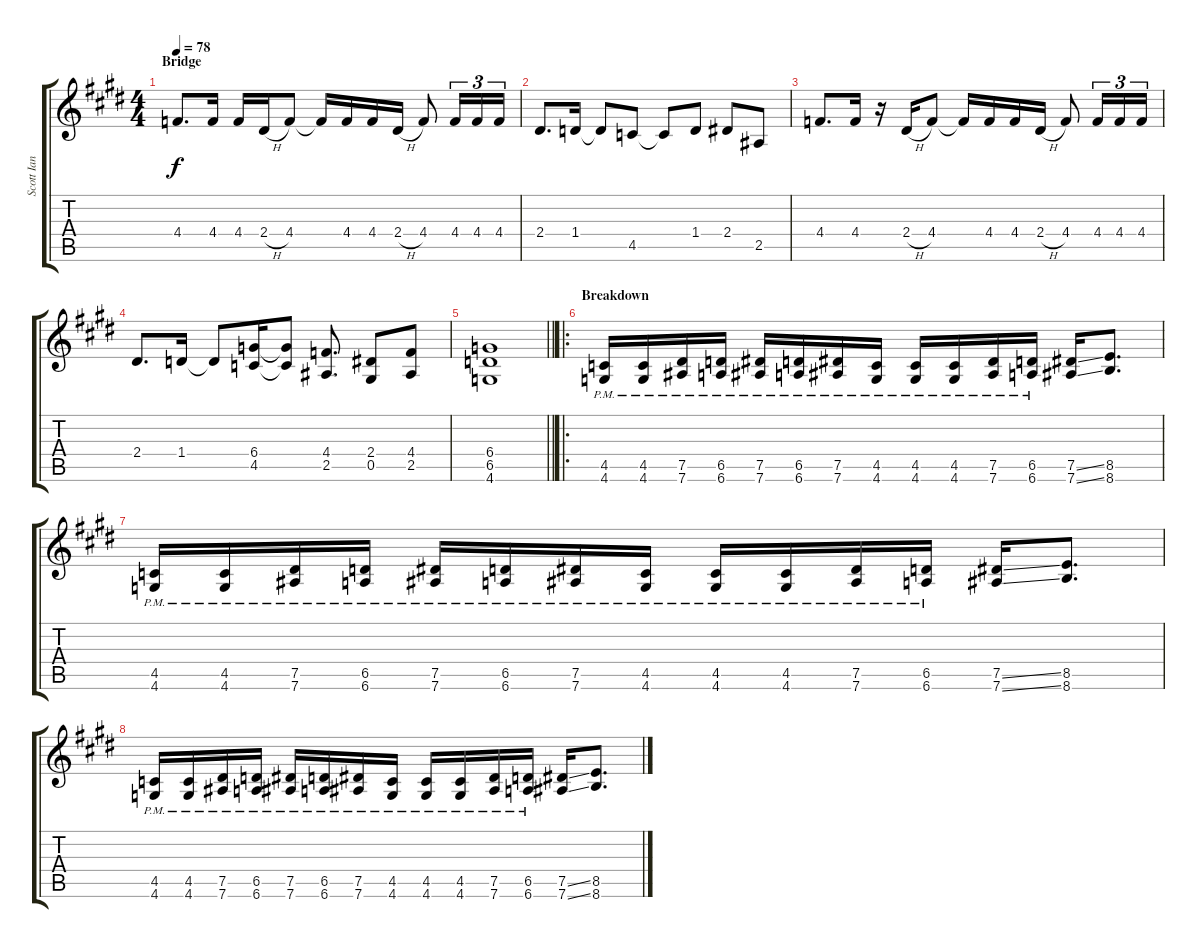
\track ("Scott Ian Rhy" "Scott Ian ") {instrument distortionguitar}
\staff {score tabs}
\tuning (Eb4 Bb3 Gb3 Db3 Ab2 Eb2) {hide}
\ts (4 4)
\section ("" "Bridge")
\tempo 78
\clef g2
\ks e
4.4.8{d dy f} 4.4.16 4.4.16 2.4{h}.16 4.4.8 4.4{t}.16 4.4.16 4.4.16 2.4{h}.16 4.4.8 4.4.16{tu (3 2)} 4.4.16{tu (3 2)} 4.4.16{tu (3 2)} |
2.4.8{d} 1.4.16 1.4{t}.8 4.5.8 4.5{t}.8 1.4.8 2.4.8 2.5.8 |
4.4.8{d} 4.4.16 r.16 2.4{h}.16 4.4.8 4.4{t}.16 4.4.16 4.4.16 2.4{h}.16 4.4.8 4.4.16{tu (3 2)} 4.4.16{tu (3 2)} 4.4.16{tu (3 2)} |
2.4.8{d} 1.4.16 1.4{t}.8 (6.4 4.5).16 (6.4{t} 4.5{t}).8 (4.4 2.5).8{d} (2.4 0.5).8 (4.4 2.5).8 |
\barLineRight lightlight
(6.4 6.5 4.6).1 |
\ro
\section ("" "Breakdown")
(4.5{pm} 4.6{pm}).16 (4.5{pm} 4.6{pm}).16 (7.5{pm} 7.6{pm}).16 (6.5{pm} 6.6{pm}).16 (7.5{pm} 7.6{pm}).16 (6.5{pm} 6.6{pm}).16 (7.5{pm} 7.6{pm}).16 (4.5{pm} 4.6{pm}).16 (4.5{pm} 4.6{pm}).16 (4.5{pm} 4.6{pm}).16 (7.5{pm} 7.6{pm}).16 (6.5{pm} 6.6{pm}).16 (7.5{ss} 7.6{ss}).16 (8.5 8.6).8{d} |
(4.5{pm} 4.6{pm}).16 (4.5{pm} 4.6{pm}).16 (7.5{pm} 7.6{pm}).16 (6.5{pm} 6.6{pm}).16 (7.5{pm} 7.6{pm}).16 (6.5{pm} 6.6{pm}).16 (7.5{pm} 7.6{pm}).16 (4.5{pm} 4.6{pm}).16 (4.5{pm} 4.6{pm}).16 (4.5{pm} 4.6{pm}).16 (7.5{pm} 7.6{pm}).16 (6.5{pm} 6.6{pm}).16 (7.5{ss} 7.6{ss}).16 (8.5 8.6).8{d} |
(4.5{pm} 4.6{pm}).16 (4.5{pm} 4.6{pm}).16 (7.5{pm} 7.6{pm}).16 (6.5{pm} 6.6{pm}).16 (7.5{pm} 7.6{pm}).16 (6.5{pm} 6.6{pm}).16 (7.5{pm} 7.6{pm}).16 (4.5{pm} 4.6{pm}).16 (4.5{pm} 4.6{pm}).16 (4.5{pm} 4.6{pm}).16 (7.5{pm} 7.6{pm}).16 (6.5{pm} 6.6{pm}).16 (7.5{ss} 7.6{ss}).16 (8.5 8.6).8{d}
